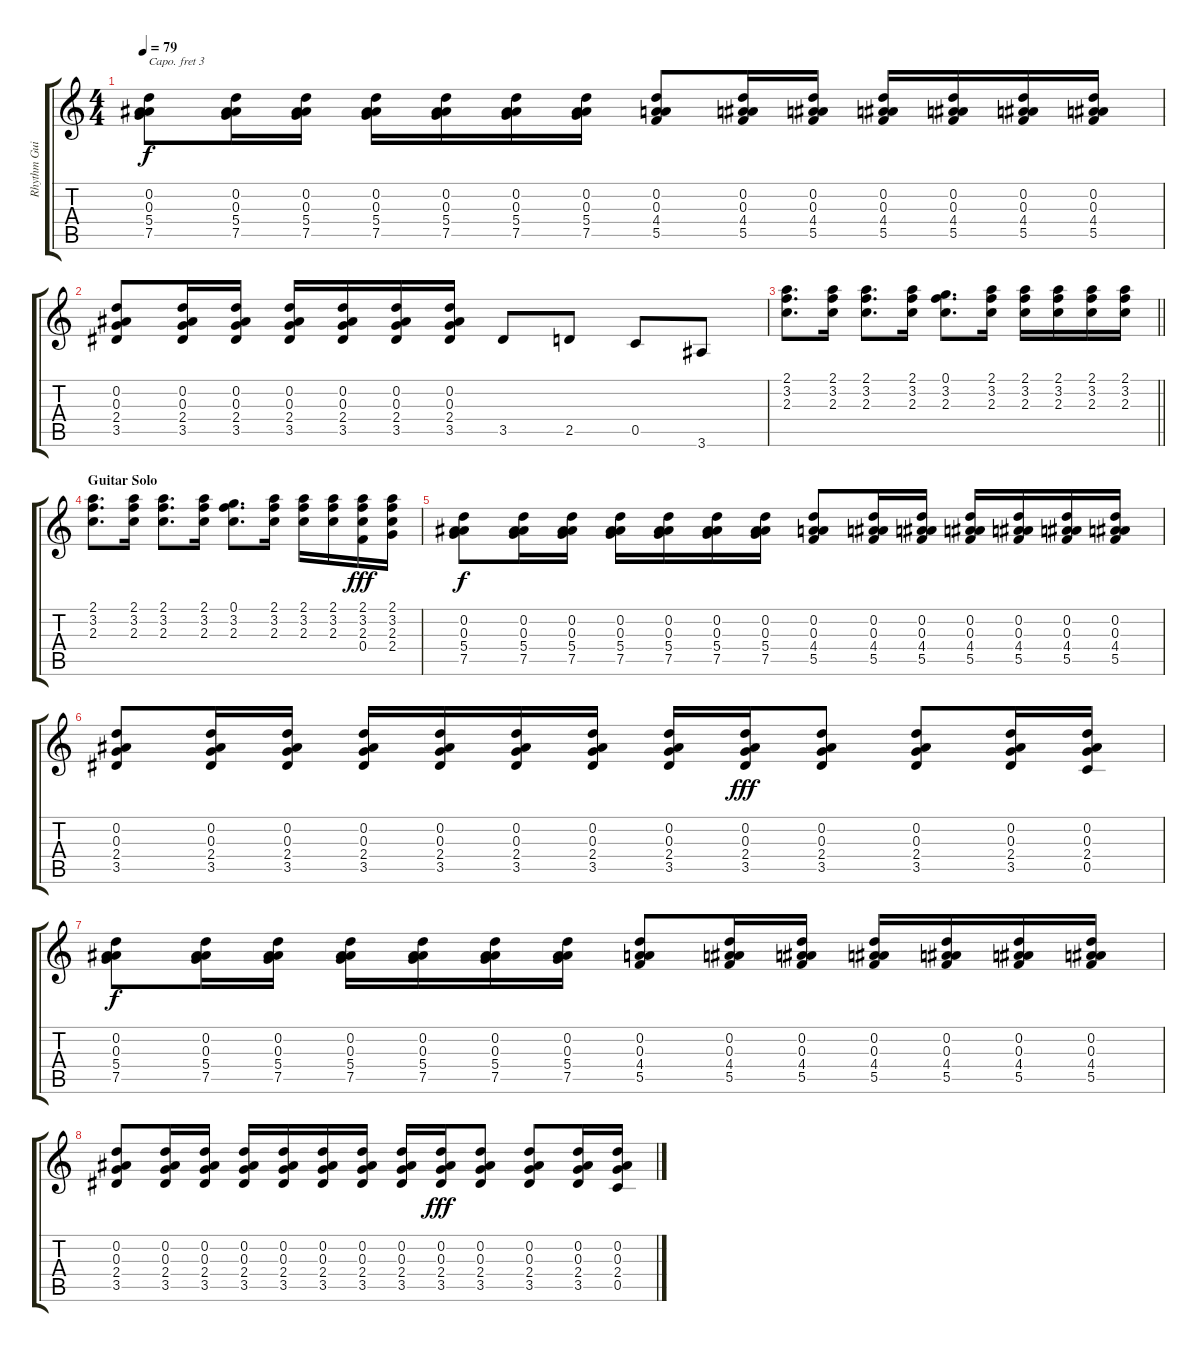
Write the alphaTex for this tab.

\track ("Rhythm Guitar" "Rhythm Gui") {instrument acousticguitarnylon}
\staff {score tabs}
\capo 3
\tuning (E4 B3 G3 D3 A2 E2) {hide}
\ts (4 4)
\tempo 79
\clef g2
\ks c
(0.2 0.3 5.4 7.5).8{dy f} (0.2 0.3 5.4 7.5).16 (0.2 0.3 5.4 7.5).16 (0.2 0.3 5.4 7.5).16 (0.2 0.3 5.4 7.5).16 (0.2 0.3 5.4 7.5).16 (0.2 0.3 5.4 7.5).16 (0.2 0.3 4.4 5.5).8 (0.2 0.3 4.4 5.5).16 (0.2 0.3 4.4 5.5).16 (0.2 0.3 4.4 5.5).16 (0.2 0.3 4.4 5.5).16 (0.2 0.3 4.4 5.5).16 (0.2 0.3 4.4 5.5).16 |
(0.2 0.3 2.4 3.5).8 (0.2 0.3 2.4 3.5).16 (0.2 0.3 2.4 3.5).16 (0.2 0.3 2.4 3.5).16 (0.2 0.3 2.4 3.5).16 (0.2 0.3 2.4 3.5).16 (0.2 0.3 2.4 3.5).16 3.5.8 2.5.8 0.5.8 3.6.8 |
\barLineRight lightlight
(2.1 3.2 2.3).8{d} (2.1 3.2 2.3).16 (2.1 3.2 2.3).8{d} (2.1 3.2 2.3).16 (0.1 3.2 2.3).8{d} (2.1 3.2 2.3).16 (2.1 3.2 2.3).16 (2.1 3.2 2.3).16 (2.1 3.2 2.3).16 (2.1 3.2 2.3).16 |
\section ("" "Guitar Solo")
(2.1 3.2 2.3).8{d} (2.1 3.2 2.3).16 (2.1 3.2 2.3).8{d} (2.1 3.2 2.3).16 (0.1 3.2 2.3).8{d} (2.1 3.2 2.3).16 (2.1 3.2 2.3).16 (2.1 3.2 2.3).16 (2.1 3.2 2.3 0.4).16{dy fff} (2.1 3.2 2.3 2.4).16 |
(0.2 0.3 5.4 7.5).8{dy f} (0.2 0.3 5.4 7.5).16 (0.2 0.3 5.4 7.5).16 (0.2 0.3 5.4 7.5).16 (0.2 0.3 5.4 7.5).16 (0.2 0.3 5.4 7.5).16 (0.2 0.3 5.4 7.5).16 (0.2 0.3 4.4 5.5).8 (0.2 0.3 4.4 5.5).16 (0.2 0.3 4.4 5.5).16 (0.2 0.3 4.4 5.5).16 (0.2 0.3 4.4 5.5).16 (0.2 0.3 4.4 5.5).16 (0.2 0.3 4.4 5.5).16 |
(0.2 0.3 2.4 3.5).8 (0.2 0.3 2.4 3.5).16 (0.2 0.3 2.4 3.5).16 (0.2 0.3 2.4 3.5).16 (0.2 0.3 2.4 3.5).16 (0.2 0.3 2.4 3.5).16 (0.2 0.3 2.4 3.5).16 (0.2 0.3 2.4 3.5).16 (0.2 0.3 2.4 3.5).16{dy fff} (0.2 0.3 2.4 3.5).8 (0.2 0.3 2.4 3.5).8 (0.2 0.3 2.4 3.5).16 (0.2 0.3 2.4 0.5).16 |
(0.2 0.3 5.4 7.5).8{dy f} (0.2 0.3 5.4 7.5).16 (0.2 0.3 5.4 7.5).16 (0.2 0.3 5.4 7.5).16 (0.2 0.3 5.4 7.5).16 (0.2 0.3 5.4 7.5).16 (0.2 0.3 5.4 7.5).16 (0.2 0.3 4.4 5.5).8 (0.2 0.3 4.4 5.5).16 (0.2 0.3 4.4 5.5).16 (0.2 0.3 4.4 5.5).16 (0.2 0.3 4.4 5.5).16 (0.2 0.3 4.4 5.5).16 (0.2 0.3 4.4 5.5).16 |
(0.2 0.3 2.4 3.5).8 (0.2 0.3 2.4 3.5).16 (0.2 0.3 2.4 3.5).16 (0.2 0.3 2.4 3.5).16 (0.2 0.3 2.4 3.5).16 (0.2 0.3 2.4 3.5).16 (0.2 0.3 2.4 3.5).16 (0.2 0.3 2.4 3.5).16 (0.2 0.3 2.4 3.5).16{dy fff} (0.2 0.3 2.4 3.5).8 (0.2 0.3 2.4 3.5).8 (0.2 0.3 2.4 3.5).16 (0.2 0.3 2.4 0.5).16
